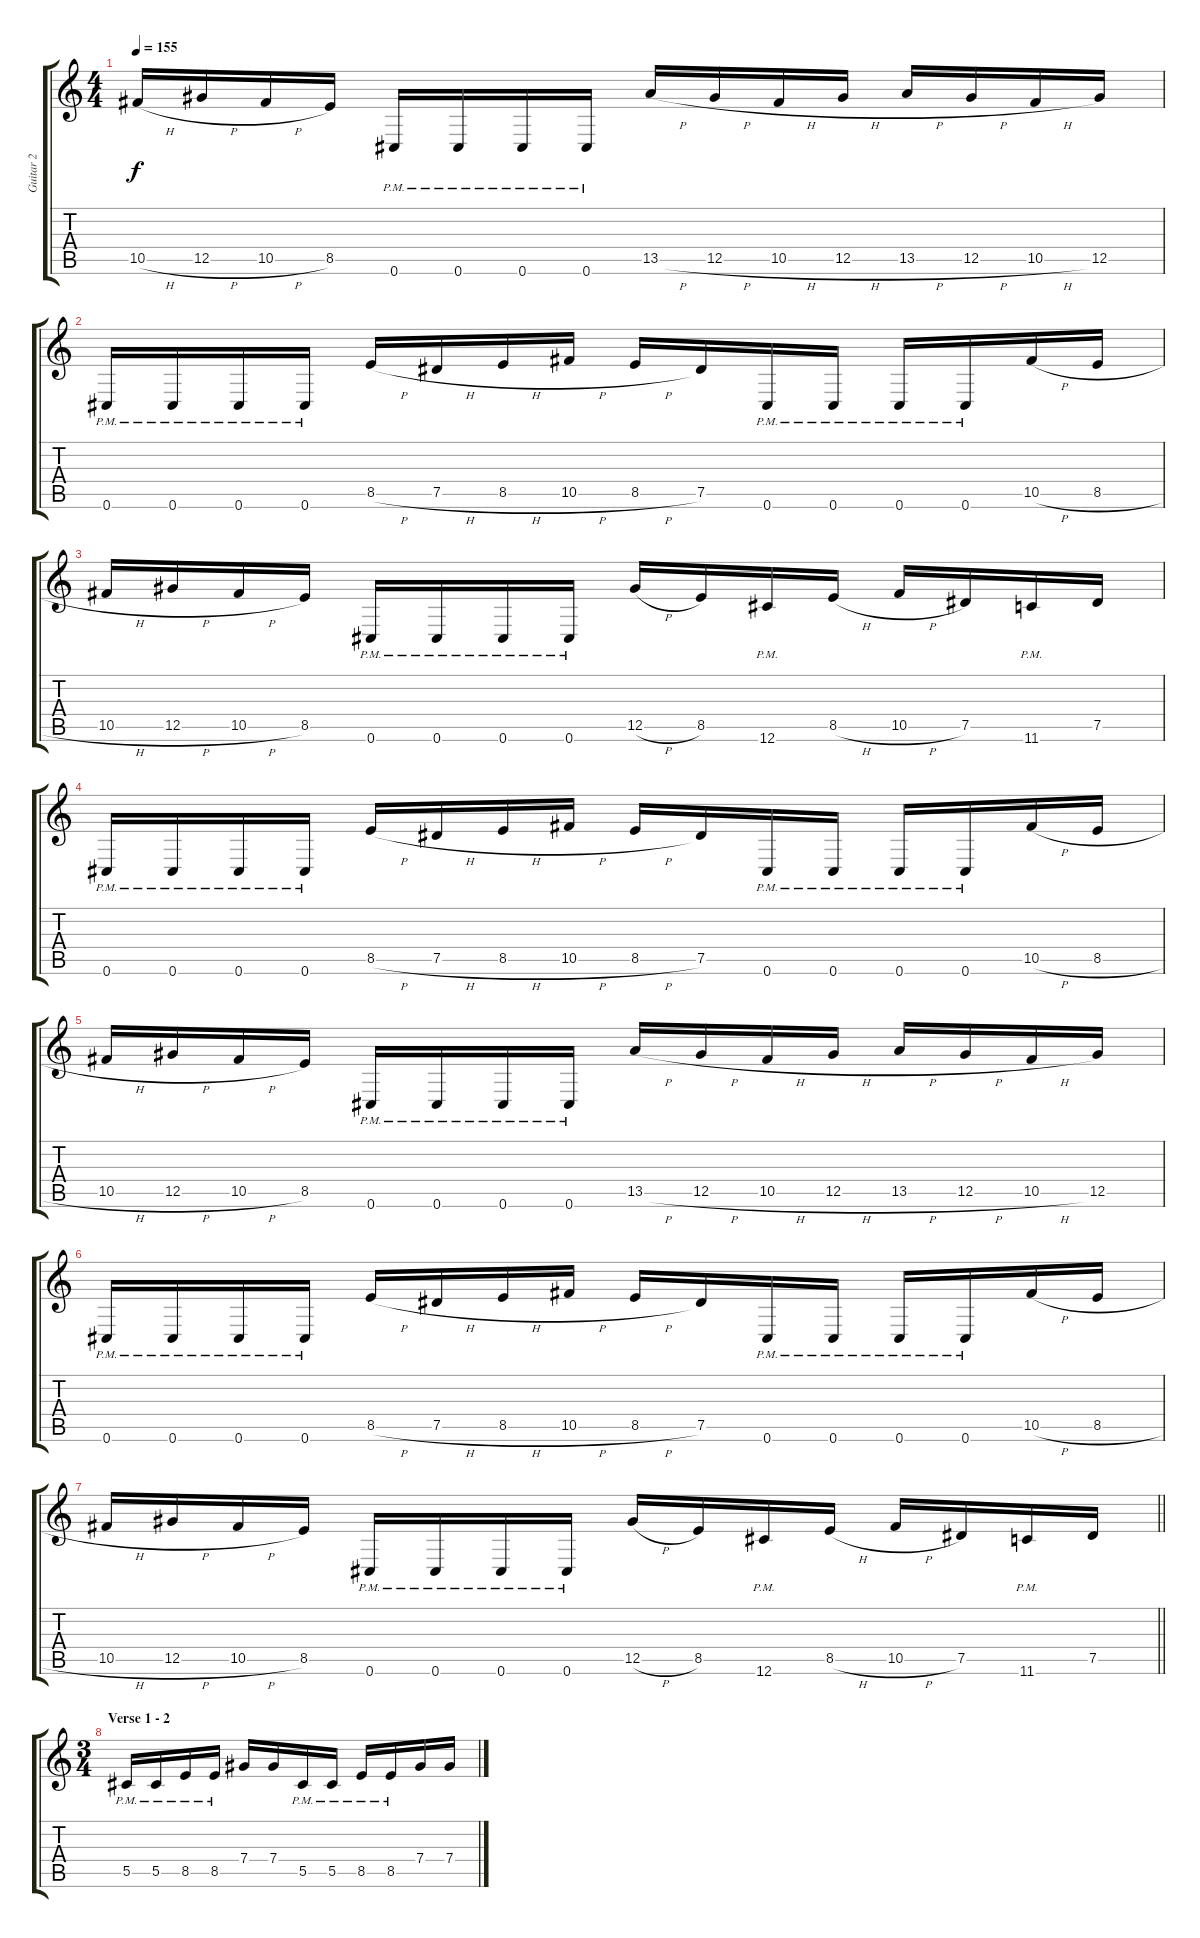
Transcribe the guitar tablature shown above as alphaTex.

\track ("Guitar 2" "Guitar 2") {instrument distortionguitar}
\staff {score tabs}
\tuning (Eb4 Bb3 Gb3 Db3 Ab2 Db2) {hide}
\ts (4 4)
\tempo 155
\clef g2
\ks c
10.5{h}.16{dy f} 12.5{h}.16 10.5{h}.16 8.5.16 0.6{pm}.16 0.6{pm}.16 0.6{pm}.16 0.6{pm}.16 13.5{h}.16 12.5{h}.16 10.5{h}.16 12.5{h}.16 13.5{h}.16 12.5{h}.16 10.5{h}.16 12.5.16 |
0.6{pm}.16 0.6{pm}.16 0.6{pm}.16 0.6{pm}.16 8.5{h}.16 7.5{h}.16 8.5{h}.16 10.5{h}.16 8.5{h}.16 7.5.16 0.6{pm}.16 0.6{pm}.16 0.6{pm}.16 0.6{pm}.16 10.5{h}.16 8.5{h}.16 |
10.5{h}.16 12.5{h}.16 10.5{h}.16 8.5.16 0.6{pm}.16 0.6{pm}.16 0.6{pm}.16 0.6{pm}.16 12.5{h}.16 8.5.16 12.6{pm}.16 8.5{h}.16 10.5{h}.16 7.5.16 11.6{pm}.16 7.5.16 |
0.6{pm}.16 0.6{pm}.16 0.6{pm}.16 0.6{pm}.16 8.5{h}.16 7.5{h}.16 8.5{h}.16 10.5{h}.16 8.5{h}.16 7.5.16 0.6{pm}.16 0.6{pm}.16 0.6{pm}.16 0.6{pm}.16 10.5{h}.16 8.5{h}.16 |
10.5{h}.16 12.5{h}.16 10.5{h}.16 8.5.16 0.6{pm}.16 0.6{pm}.16 0.6{pm}.16 0.6{pm}.16 13.5{h}.16 12.5{h}.16 10.5{h}.16 12.5{h}.16 13.5{h}.16 12.5{h}.16 10.5{h}.16 12.5.16 |
0.6{pm}.16 0.6{pm}.16 0.6{pm}.16 0.6{pm}.16 8.5{h}.16 7.5{h}.16 8.5{h}.16 10.5{h}.16 8.5{h}.16 7.5.16 0.6{pm}.16 0.6{pm}.16 0.6{pm}.16 0.6{pm}.16 10.5{h}.16 8.5{h}.16 |
\barLineRight lightlight
10.5{h}.16 12.5{h}.16 10.5{h}.16 8.5.16 0.6{pm}.16 0.6{pm}.16 0.6{pm}.16 0.6{pm}.16 12.5{h}.16 8.5.16 12.6{pm}.16 8.5{h}.16 10.5{h}.16 7.5.16 11.6{pm}.16 7.5.16 |
\ts (3 4)
\section ("" "Verse 1 - 2")
5.5{pm}.16 5.5{pm}.16 8.5{pm}.16 8.5{pm}.16 7.4.16 7.4.16 5.5{pm}.16 5.5{pm}.16 8.5{pm}.16 8.5{pm}.16 7.4.16 7.4.16
